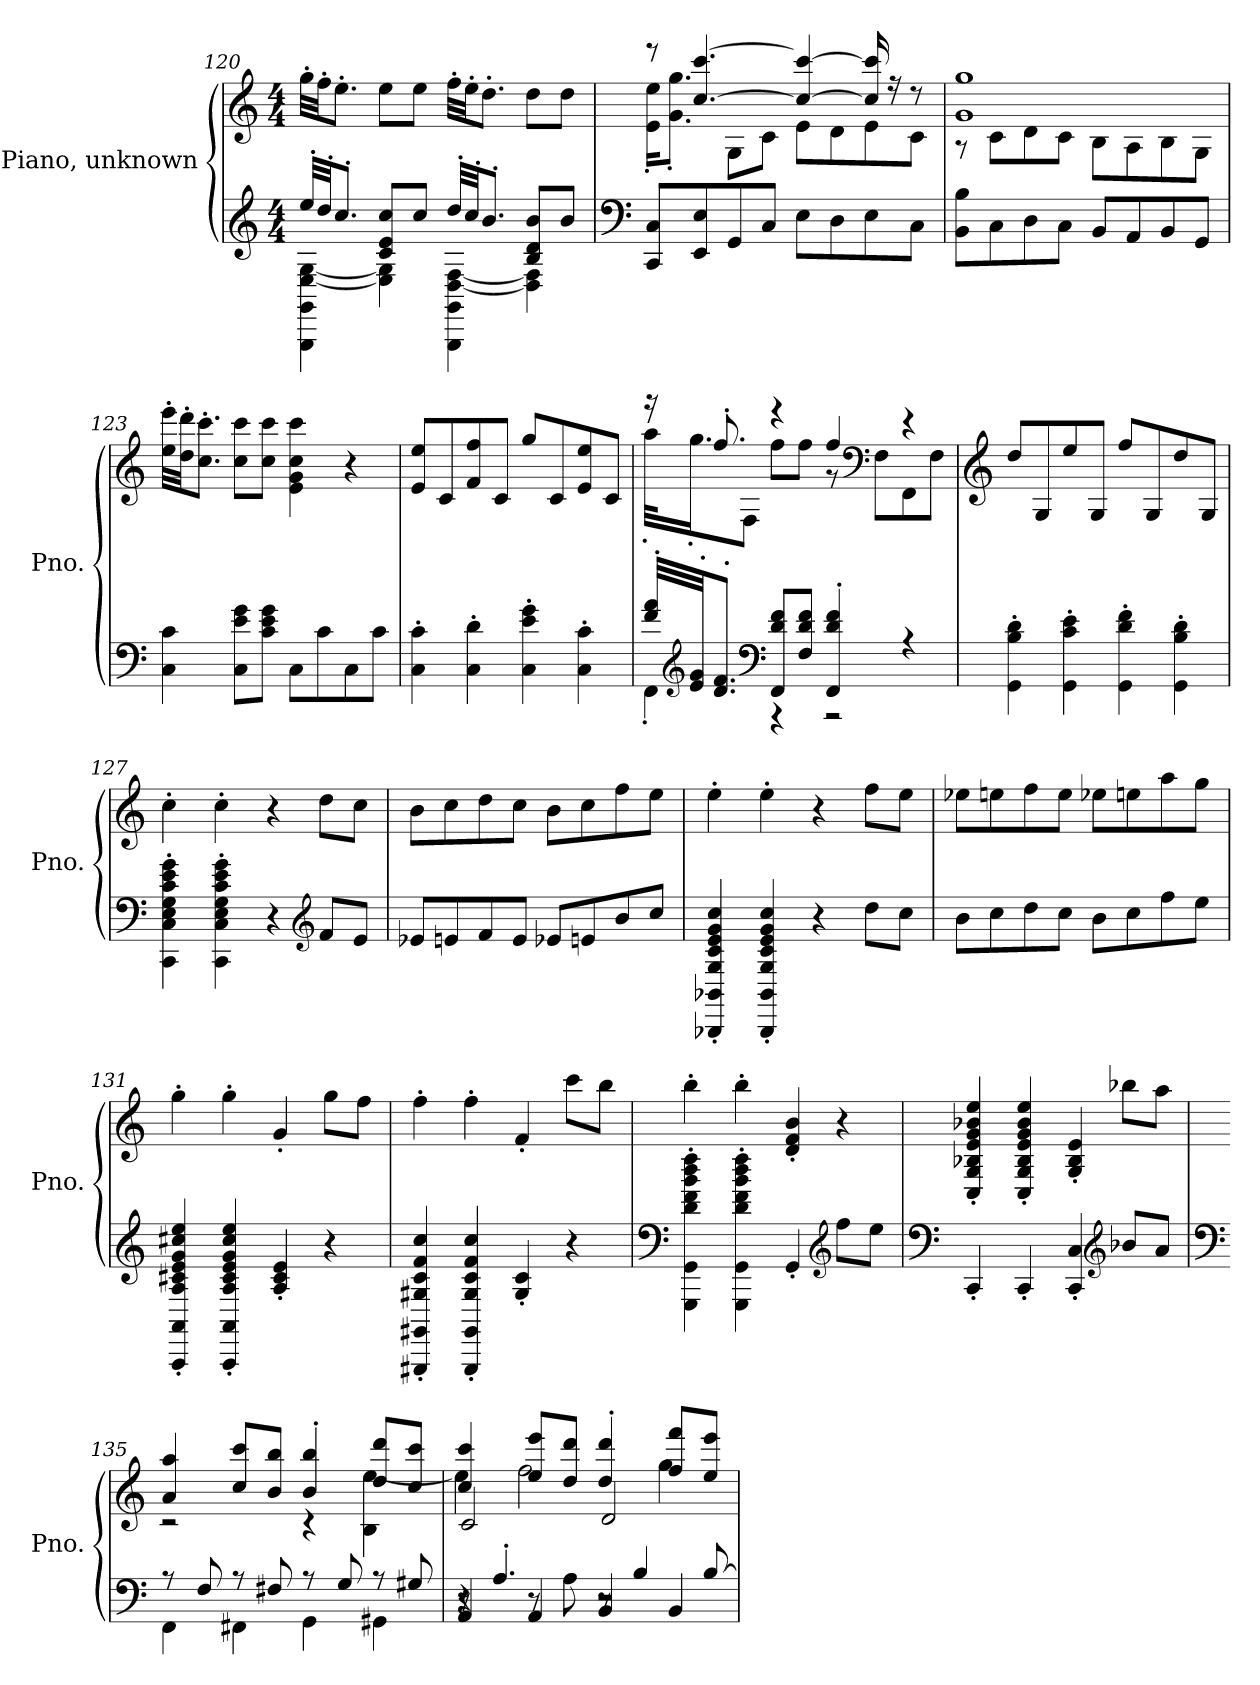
**kern	**kern
*part1	*part1
*staff2	*staff1
*I"Piano, unknown	*
*I'Pno.	*
*clefG2	*clefG2
*k[]	*k[]
*M4/4	*M4/4
=120	=120
*^	*
32ee'/LLL	4GGG\ 4GG\ [4E\ [4G\	32gg'\LLL
32dd'/JJ	.	32ff'\JJ
8.cc'/J	.	8.ee'\J
8c/ 8e/ 8cc/L	4E\] 4G\]	8ee\L
8cc/J	.	8ee\J
32dd'/LLL	4GGG\ 4GG\ [4D\ [4F\	32ff'\LLL
32cc'/JJ	.	32ee'\JJ
8.b'/J	.	8.dd'\J
8B/ 8d/ 8b/L	4D\] 4F\]	8dd\L
8b/J	.	8dd\J
*v	*v	*
=121	=121
*clefF4	*
*	*^
8CC/ 8C/L	8r	16e\' 16ee\'KL
.	.	8.g\' 8.gg\'J
8EE/ 8E/	[4.cc/ [4.ccc/	.
8GG/	.	8G\L
8C/J	.	8c\J
8E\L	4cc/_ 4ccc/_	8e\L
8D\	.	8d\
8E\	16cc/] 16ccc/]	8e\
.	16r	.
8C\J	8r	8c\J
!!LO:LB:g=z	!!
=122	=122	=122
8BB\ 8B\L	1g 1gg	8r
8C\	.	8c\L
8D\	.	8d\
8C\J	.	8c\J
8BB/L	.	8B\L
8AA/	.	8A\
8BB/	.	8B\
8GG/J	.	8G\J
*	*v	*v
=123	=123
4C\ 4c\	32ee\' 32eee\'LLL
.	32dd\' 32ddd\'JJ
.	8.cc\' 8.ccc\'J
8C\ 8e\ 8g\L	8cc\ 8ccc\L
8c\ 8e\ 8g\J	8cc\ 8ccc\J
8C\L	4e\ 4g\ 4cc\ 4ccc\
8c\	.
8C\	4r
8c\J	.
=124	=124
4C\' 4c\'	8e/ 8ee/L
.	8c/
4C\' 4d\'	8f/ 8ff/
.	8c/J
4C\' 4e\' 4g\'	8gg/L
.	8c/
4C\' 4c\'	8e/ 8ee/
.	8c/J
!!LO:LB:g=z
=125	=125
*^	*^
32f/' 32a/'LLL	4FF'\	16r	32aa'\KLL
*clefG2	*	*	*
32e/' 32g/'JJ	.	.	16.gg'\J
8.d/' 8.f/'J	.	8.ff'/	.
.	.	.	8F\J
*clefF4	*	*	*
8FF/ 8d/ 8f/L	4r	4r	8ff\L
8F/ 8d/ 8f/J	.	.	8ff\J
4FF/' 4d/' 4f/'	2r	4ff/	8r
*	*	*clefF4	*
.	.	.	8F\L
4r	.	4r	8FF\
.	.	.	8F\J
*v	*v	*	*
*	*v	*v
=126	=126
*	*clefG2
4GG\' 4B\' 4d\'	8dd/L
.	8G/
4GG\' 4c\' 4e\'	8ee/
.	8G/J
4GG\' 4d\' 4f\'	8ff/L
.	8G/
4GG\' 4B\' 4d\'	8dd/
.	8G/J
=127	=127
4CC\' 4C\' 4E\' 4G\' 4c\' 4e\' 4g\'	4cc'\
4CC\' 4C\' 4E\' 4G\' 4c\' 4e\' 4g\'	4cc'\
4r	4r
*clefG2	*
8f/L	8dd\L
8e/J	8cc\J
=128	=128
8e-X/L	8b\L
8en/	8cc\
8f/	8dd\
8e/J	8cc\J
8e-X/L	8b\L
8en/	8cc\
8b/	8ff\
8cc/J	8ee\J
!!LO:LB:g=z
=129	=129
4BBB-X/' 4BB-X/' 4G/' 4c/' 4e/' 4g/' 4cc/'	4ee'\
4BBB-/' 4BB-/' 4G/' 4c/' 4e/' 4g/' 4cc/'	4ee'\
4r	4r
8dd\L	8ff\L
8cc\J	8ee\J
=130	=130
8b\L	8ee-X\L
8cc\	8een\
8dd\	8ff\
8cc\J	8ee\J
8b\L	8ee-X\L
8cc\	8een\
8ff\	8aa\
8ee\J	8gg\J
=131	=131
4AAA/' 4AA/' 4A/' 4c#X/' 4e/' 4g/' 4cc#X/' 4ee/'	4gg'\
4AAA/' 4AA/' 4A/' 4c#/' 4e/' 4g/' 4cc#/' 4ee/'	4gg'\
4A/' 4c#/' 4e/'	4g'/
4r	8gg\L
.	8ff\J
=132	=132
4GGG#X/' 4GG#X/' 4G#X/' 4c/' 4f/' 4cc/'	4ff'\
4GGG#/' 4GG#/' 4G#/' 4c/' 4f/' 4cc/'	4ff'\
4G#/' 4c/'	4f'/
4r	8ccc\L
.	8bb\J
=133	=133
*clefF4	*
4GGG\' 4GG\' 4d\' 4f\' 4b\' 4dd\' 4ff\'	4bb'\
4GGG\' 4GG\' 4d\' 4f\' 4b\' 4dd\' 4ff\'	4bb'\
4GG'/	4d/' 4f/' 4b/'
*clefG2	*
8ff\L	4r
8ee\J	.
!!LO:LB:g=z
=134	=134
*clefF4	*
4CC'/	4C/' 4G/' 4B-X/' 4e/' 4g/' 4b-X/' 4ee/'
4CC'/	4C/' 4G/' 4B-/' 4e/' 4g/' 4b-/' 4ee/'
4CC/' 4C/'	4G/' 4B-/' 4e/'
*clefG2	*
8b-X/L	8bb-X\L
8a/J	8aa\J
=135	=135
*clefF4	*
*^	*^
8r	4FF\	4a/ 4aa/	2r
8F/	.	.	.
8r	4FF#X\	8cc/ 8ccc/L	.
8F#X/	.	8b/ 8bb/J	.
8r	4GG\	4b/' 4bb/'	4r
8G/	.	.	.
8r	4GG#X\	8dd/ 8ddd/L	4B\ [4ee\
8G#X/	.	8cc/ 8ccc/J	.
=136	=136	=136	=136
*	*^	*	*^
8r	4r	4AA/	4cc/ 4ccc/	4ee\]	2c/
4.A'/	.	.	.	.	.
.	8r	4AA/	8ee/ 8eee/L	2ff\	.
.	8A\	.	8dd/ 8ddd/J	.	.
8r	2r	4BB/	4dd/' 4ddd/'	.	2d/
4B/	.	.	.	.	.
.	.	4BB/	8ff/ 8fff/L	4gg\	.
[8B/	.	.	8ee/ 8eee/J	.	.
*v	*v	*v	*	*	*
*	*v	*v	*v
=	=
*-	*-
